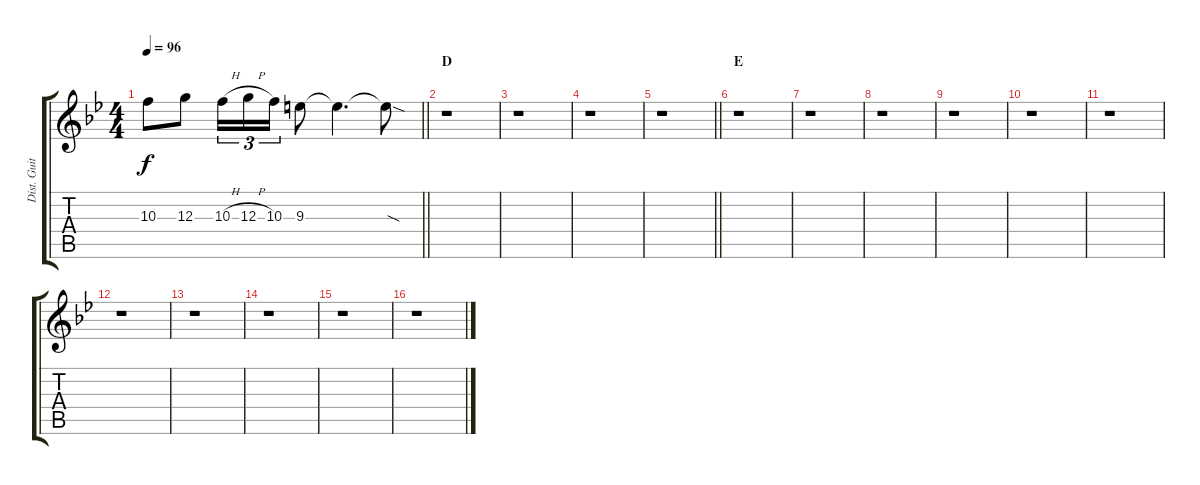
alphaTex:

\track ("Dist. Guitar" "Dist. Guit") {instrument distortionguitar}
\staff {score tabs}
\tuning (E4 B3 G3 D3 A2 E2) {hide}
\ts (4 4)
\tempo 96
\clef g2
\barLineRight lightlight
\ks gminor
10.3.8{dy f} 12.3.8 10.3{h}.16{tu (3 2)} 12.3{h}.16{tu (3 2)} 10.3.16{tu (3 2)} 9.3.8 9.3{t}.4{d} 9.3{sod t}.8 |
\section ("" "D")
r.1 |
r.1 |
r.1 |
\barLineRight lightlight
r.1 |
\section ("" "E")
r.1 |
r.1 |
r.1 |
r.1 |
r.1 |
r.1 |
r.1 |
r.1 |
r.1 |
r.1 |
r.1
